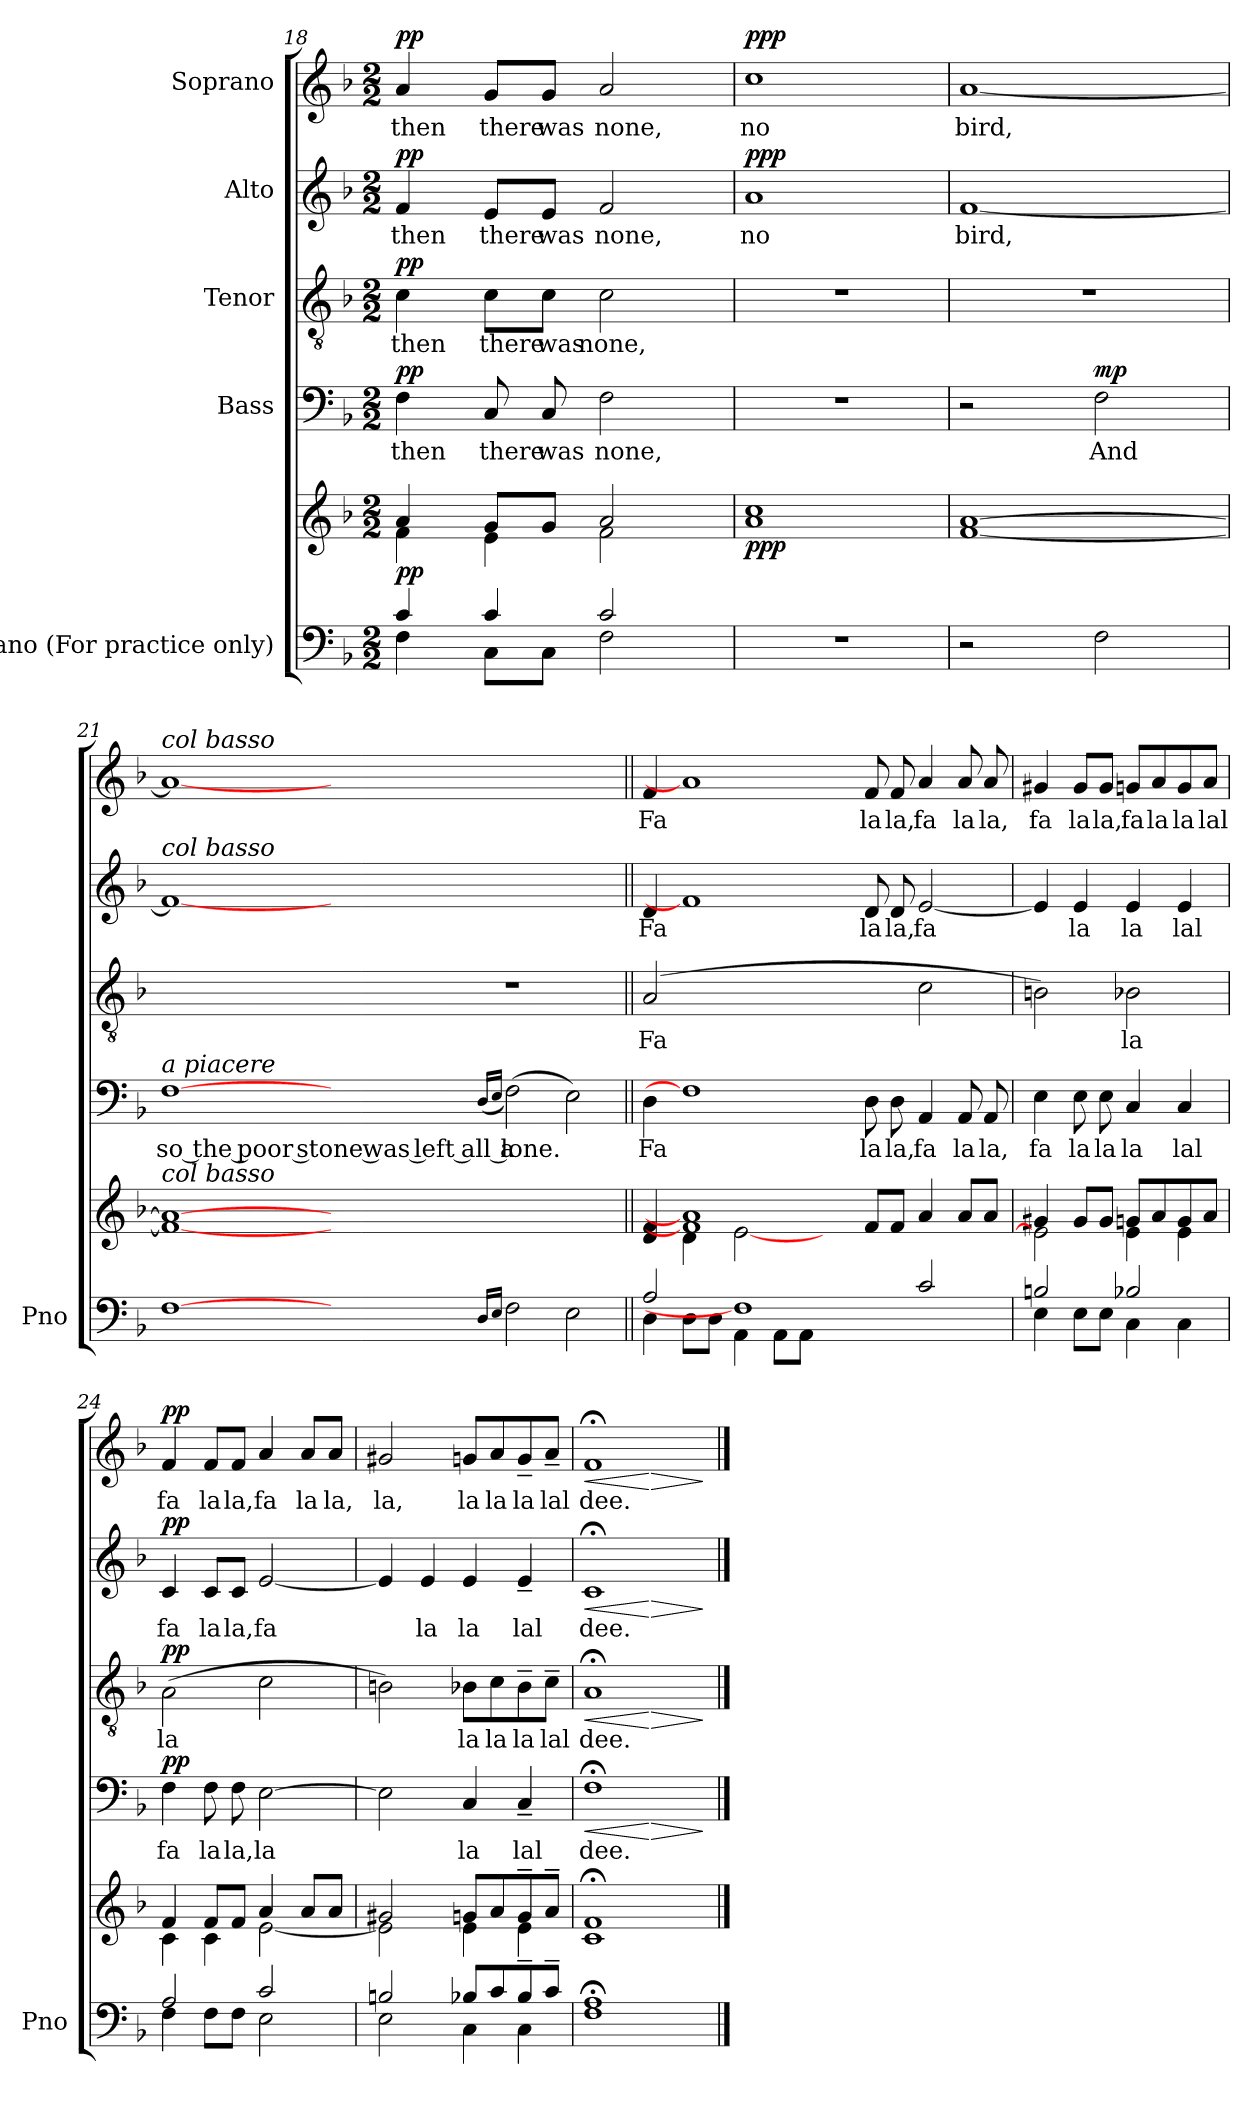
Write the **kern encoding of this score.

**kern	**kern	**dynam	**kern	**text	**dynam	**kern	**text	**dynam	**kern	**text	**dynam	**kern	**text	**dynam
*part5	*part5	*part5	*part4	*part4	*part4	*part3	*part3	*part3	*part2	*part2	*part2	*part1	*part1	*part1
*staff6	*staff5	*staff5/6	*staff4	*staff4	*staff4	*staff3	*staff3	*staff3	*staff2	*staff2	*staff2	*staff1	*staff1	*staff1
*I"Piano (For practice only)	*	*	*I"Bass	*	*	*I"Tenor	*	*	*I"Alto	*	*	*I"Soprano	*	*
*I'Pno	*	*	*	*	*	*	*	*	*	*	*	*	*	*
*clefF4	*clefG2	*	*clefF4	*	*	*clefGv2	*	*	*clefG2	*	*	*clefG2	*	*
*k[b-]	*k[b-]	*	*k[b-]	*	*	*k[b-]	*	*	*k[b-]	*	*	*k[b-]	*	*
*M2/2	*M2/2	*	*M2/2	*	*	*M2/2	*	*	*M2/2	*	*	*M2/2	*	*
=18	=18	=18	=18	=18	=18	=18	=18	=18	=18	=18	=18	=18	=18	=18
*^	*^	*	*	*	*	*	*	*	*	*	*	*	*	*
!	!	!	!	!LO:DY:b	!	!	!LO:DY:a	!	!	!LO:DY:a	!	!	!LO:DY:a	!	!	!LO:DY:a
4c/	4F\	4a/	4f\	pp	4F\	then	pp	4c\	then	pp	4f/	then	pp	4a/	then	pp
4c/	8C\L	8g/L	4e\	.	8C/	there	.	8c\L	there	.	8e/L	there	.	8g/L	there	.
.	8C\J	8g/J	.	.	8C/	was	.	8c\J	was	.	8e/J	was	.	8g/J	was	.
2c/	2F\	2a/	2f\	.	2F\	none,	.	2c\	none,	.	2f/	none,	.	2a/	none,	.
=19	=19	=19	=19	=19	=19	=19	=19	=19	=19	=19	=19	=19	=19	=19	=19	=19
!	!	!	!	!LO:DY:b	!	!	!	!	!	!	!	!	!LO:DY:a	!	!	!LO:DY:a
*v	*v	*	*	*	*	*	*	*	*	*	*	*	*	*	*	*
*	*v	*v	*	*	*	*	*	*	*	*	*	*	*	*	*
1r	1a 1cc	ppp	1r	.	.	1r	.	.	1a	no	ppp	1cc	no	ppp
=20	=20	=20	=20	=20	=20	=20	=20	=20	=20	=20	=20	=20	=20	=20
2r	[1f [1a	.	2r	.	.	1r	.	.	[1f	bird,	.	[1a	bird,	.
!	!	!	!	!	!LO:DY:a	!	!	!	!	!	!	!	!	!
2F\	.	.	2F\	And	mp	.	.	.	.	.	.	.	.	.
=21	=21	=21	=21	=21	=21	=21	=21	=21	=21	=21	=21	=21	=21	=21
!	!	!	!	!	!	!	!	!	!	!	!	!LO:TX:i:t=col basso	!	!
!	!	!	!	!	!	!	!	!	!LO:TX:i:t=col basso	!	!	!	!	!
!	!	!	!LO:TX:i:t=a piacere	!	!	!	!	!	!	!	!	!	!	!
!	!LO:TX:i:t=col basso	!	!	!	!	!	!	!	!	!	!	!	!	!
[1F	1f_ 1a_	.	[1F	so the poor stone was left all a-	.	1ryy	.	.	1f_	.	.	1a_	.	.
1ryy	1ryy	.	1ryy	.	.	1ryy	.	.	1ryy	.	.	1ryy	.	.
16qD/LL	.	.	(16qD/LL	.	.	.	.	.	.	.	.	.	.	.
16qE/JJ	.	.	16qE/JJ	.	.	.	.	.	.	.	.	.	.	.
2F\	1ryy	.	(2F\)	-lone.	.	1r	.	.	1ryy	.	.	1ryy	.	.
2E\	.	.	2E\)	.	.	.	.	.	.	.	.	.	.	.
=22||	=22||	=22||	=22||	=22||	=22||	=22||	=22||	=22||	=22||	=22||	=22||	=22||	=22||	=22||
*^	*^	*	*	*	*	*	*	*	*	*	*	*	*	*
!	!	!	!	!LO:DY:b	!	!	!	!	!	!	!	!	!	!	!	!
!	!	!	!	!LO:DY:n=1:b	!	!	!LO:DY:a	!	!	!	!	!	!	!	!	!
!	!	!	!	!	!	!	!LO:DY:n=1:a	!	!	!LO:DY:a	!	!	!	!	!	!
!	!	!	!	!	!	!	!	!	!	!LO:DY:n=1:a	!	!	!LO:DY:a	!	!	!
!	!	!	!	!	!	!	!	!	!	!	!	!	!LO:DY:n=1:a	!	!	!LO:DY:a
!	!	!	!	!	!	!	!	!	!	!	!	!	!	!	!	!LO:DY:n=1:a
2A/	4D\	4d/ 4f/	4ryy	mp other-dynamics	4D\	Fa	mp other-dynamics	(2A/	Fa	mp other-dynamics	4d/	Fa	mp other-dynamics	4f/	Fa	mp other-dynamics
.	8D\L	1f] 1a]	4d\	.	1F]	.	.	.	.	.	1f]	.	.	1a]	.	.
.	8D\J	.	.	.	.	.	.	.	.	.	.	.	.	.	.	.
1F]	4AA\	.	[2e\	.	.	.	.	1ryy	.	.	.	.	.	.	.	.
.	8AA\L	.	.	.	.	.	.	.	.	.	.	.	.	.	.	.
.	8AA\J	.	.	.	.	.	.	.	.	.	.	.	.	.	.	.
.	1ryy	.	1ryy	.	.	.	.	.	.	.	.	.	.	.	.	.
.	.	8f/L	.	.	8D\	la	.	.	.	.	8d/	la	.	8f/	la	.
.	.	8f/J	.	.	8D\	la,	.	.	.	.	8d/	la,	.	8f/	la,	.
2c/	.	4a/	.	.	4AA/	fa	.	2c\	.	.	[2e/	fa	.	4a/	fa	.
.	.	8a/L	.	.	8AA/	la	.	.	.	.	.	.	.	8a/	la	.
.	.	8a/J	.	.	8AA/	la,	.	.	.	.	.	.	.	8a/	la,	.
=23	=23	=23	=23	=23	=23	=23	=23	=23	=23	=23	=23	=23	=23	=23	=23	=23
2Bn/	4E\	4g#X/	2e\]	.	4E\	fa	.	2Bn\)	.	.	4e/]	.	.	4g#X/	fa	.
.	8E\L	8g#/L	.	.	8E\	la	.	.	.	.	4e/	la	.	8g#/L	la	.
.	8E\J	8g#/J	.	.	8E\	la	.	.	.	.	.	.	.	8g#/J	la,	.
2B-X/	4C\	8gn/L	4e\	.	4C/	la	.	2B-X\	la	.	4e/	la	.	8gn/L	fa	.
.	.	8a/	.	.	.	.	.	.	.	.	.	.	.	8a/	la	.
.	4C\	8g/	4e\	.	4C/	lal	.	.	.	.	4e/	lal	.	8g/	la	.
.	.	8a/J	.	.	.	.	.	.	.	.	.	.	.	8a/J	lal	.
=24	=24	=24	=24	=24	=24	=24	=24	=24	=24	=24	=24	=24	=24	=24	=24	=24
!	!	!	!	!	!	!	!LO:DY:a	!	!	!LO:DY:a	!	!	!LO:DY:a	!	!	!LO:DY:a
2A/	4F\	4f/	4c\	.	4F\	fa	pp	(2A\	la	pp	4c/	fa	pp	4f/	fa	pp
.	8F\L	8f/L	4c\	.	8F\	la	.	.	.	.	8c/L	la	.	8f/L	la	.
.	8F\J	8f/J	.	.	8F\	la,	.	.	.	.	8c/J	la,	.	8f/J	la,	.
2c/	2E\	4a/	[2e\	.	[2E\	la	.	2c\	.	.	[2e/	fa	.	4a/	fa	.
.	.	8a/L	.	.	.	.	.	.	.	.	.	.	.	8a/L	la	.
.	.	8a/J	.	.	.	.	.	.	.	.	.	.	.	8a/J	la,	.
=25	=25	=25	=25	=25	=25	=25	=25	=25	=25	=25	=25	=25	=25	=25	=25	=25
2Bn/	2E\	2g#X/	2e\]	.	2E\]	.	.	2Bn\)	.	.	4e/]	.	.	2g#X/	la,	.
.	.	.	.	.	.	.	.	.	.	.	4e/	la	.	.	.	.
8B-X/L	4C\	8gn/L	4e\	.	4C/	la	.	8B-X\L	la	.	4e/	la	.	8gn/L	la	.
8c/	.	8a/	.	.	.	.	.	8c\	la	.	.	.	.	8a/	la	.
8B-~/	4C\	8g~/	4e\	.	4C~>/	lal	.	8B-~\	la	.	4e~>/	lal	.	8g~>/	la	.
8c~/J	.	8a~/J	.	.	.	.	.	8c~\J	lal	.	.	.	.	8a~>/J	lal	.
*v	*v	*	*	*	*	*	*	*	*	*	*	*	*	*	*	*
*	*v	*v	*	*	*	*	*	*	*	*	*	*	*	*	*
=26	=26	=26	=26	=26	=26	=26	=26	=26	=26	=26	=26	=26	=26	=26
!	!	!	!	!	!LO:HP:b	!	!	!LO:HP:b	!	!	!LO:HP:b	!	!	!LO:HP:b
*	*	*	*^	*	*	*^	*	*	*^	*	*	*^	*	*
1F; 1A;	1c;< 1f;<	.	1F;<	2ryy	dee.	<	1A;<	2ryy	dee.	<	1c;<	2ryy	dee.	<	1f;<	2ryy	dee.	<
!	!	!	!	!	!	!LO:HP:n=1:b	!	!	!	!LO:HP:n=1:b	!	!	!	!LO:HP:n=1:b	!	!	!	!LO:HP:n=1:b
.	.	.	.	64%31ryy	.	[ >	.	64%31ryy	.	[ >	.	64%31ryy	.	[ >	.	64%31ryy	.	[ >
.	.	.	.	64ryy	.	]	.	64ryy	.	]	.	64ryy	.	]	.	64ryy	.	]
*	*	*	*v	*v	*	*	*	*	*	*	*v	*v	*	*	*v	*v	*	*
*	*	*	*	*	*	*v	*v	*	*	*	*	*	*	*	*
==	==	==	==	==	==	==	==	==	==	==	==	==	==	==
*-	*-	*-	*-	*-	*-	*-	*-	*-	*-	*-	*-	*-	*-	*-
